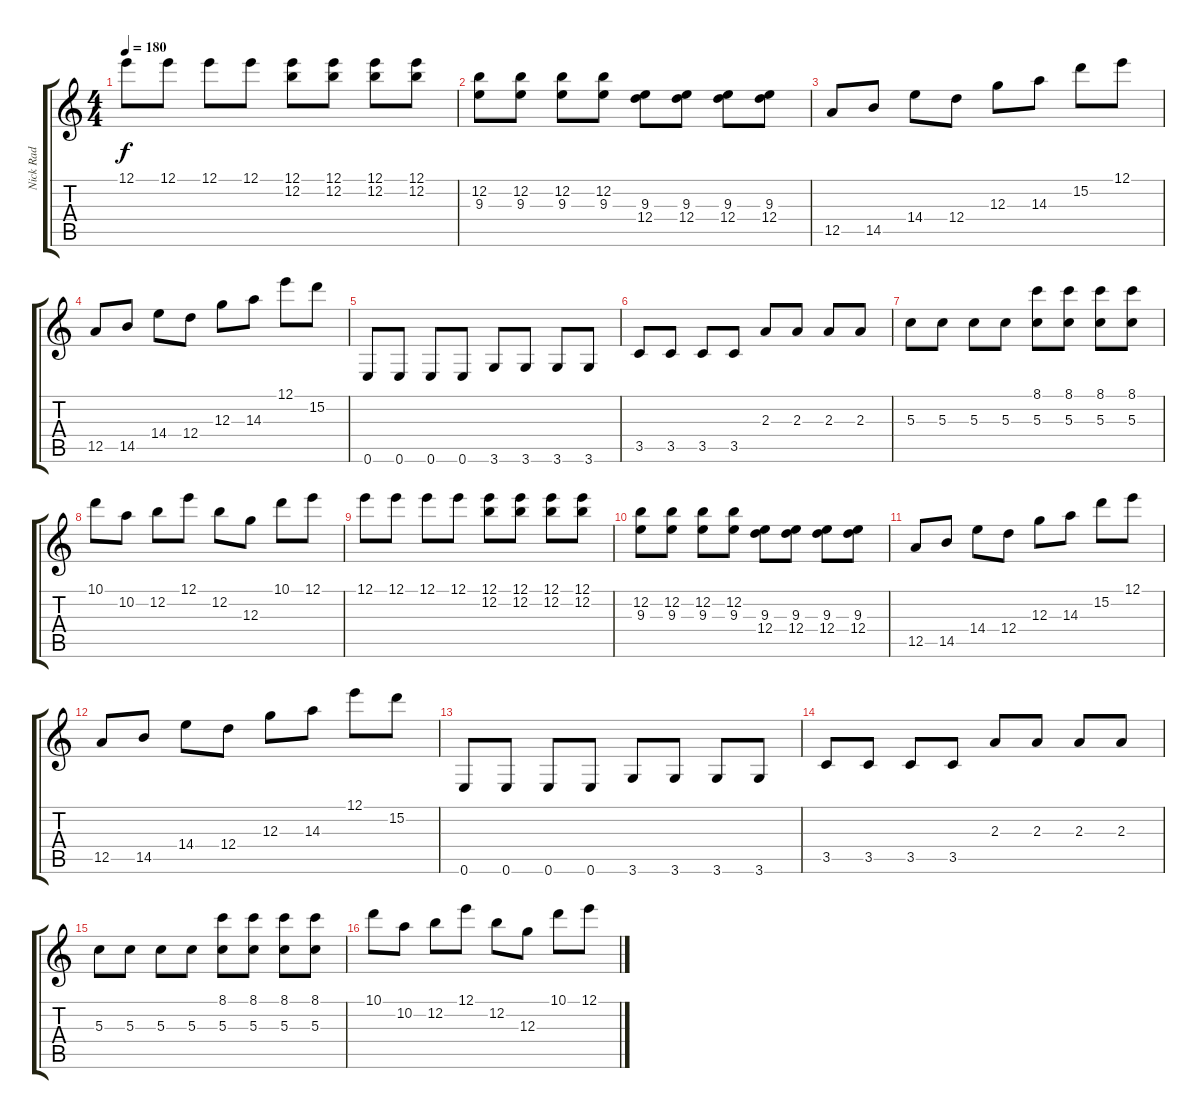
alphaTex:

\track ("Nick Rad" "Nick Rad") {instrument distortionguitar}
\staff {score tabs}
\tuning (E4 B3 G3 D3 A2 E2) {hide}
\ts (4 4)
\tempo 180
\clef g2
\ks c
12.1.8{dy f} 12.1.8 12.1.8 12.1.8 (12.1 12.2).8 (12.1 12.2).8 (12.1 12.2).8 (12.1 12.2).8 |
(12.2 9.3).8 (12.2 9.3).8 (12.2 9.3).8 (12.2 9.3).8 (9.3 12.4).8 (9.3 12.4).8 (9.3 12.4).8 (9.3 12.4).8 |
12.5.8 14.5.8 14.4.8 12.4.8 12.3.8 14.3.8 15.2.8 12.1.8 |
12.5.8 14.5.8 14.4.8 12.4.8 12.3.8 14.3.8 12.1.8 15.2.8 |
0.6.8 0.6.8 0.6.8 0.6.8 3.6.8 3.6.8 3.6.8 3.6.8 |
3.5.8 3.5.8 3.5.8 3.5.8 2.3.8 2.3.8 2.3.8 2.3.8 |
5.3.8 5.3.8 5.3.8 5.3.8 (8.1 5.3).8 (8.1 5.3).8 (8.1 5.3).8 (8.1 5.3).8 |
10.1.8 10.2.8 12.2.8 12.1.8 12.2.8 12.3.8 10.1.8 12.1.8 |
12.1.8 12.1.8 12.1.8 12.1.8 (12.1 12.2).8 (12.1 12.2).8 (12.1 12.2).8 (12.1 12.2).8 |
(12.2 9.3).8 (12.2 9.3).8 (12.2 9.3).8 (12.2 9.3).8 (9.3 12.4).8 (9.3 12.4).8 (9.3 12.4).8 (9.3 12.4).8 |
12.5.8 14.5.8 14.4.8 12.4.8 12.3.8 14.3.8 15.2.8 12.1.8 |
12.5.8 14.5.8 14.4.8 12.4.8 12.3.8 14.3.8 12.1.8 15.2.8 |
0.6.8 0.6.8 0.6.8 0.6.8 3.6.8 3.6.8 3.6.8 3.6.8 |
3.5.8 3.5.8 3.5.8 3.5.8 2.3.8 2.3.8 2.3.8 2.3.8 |
5.3.8 5.3.8 5.3.8 5.3.8 (8.1 5.3).8 (8.1 5.3).8 (8.1 5.3).8 (8.1 5.3).8 |
10.1.8 10.2.8 12.2.8 12.1.8 12.2.8 12.3.8 10.1.8 12.1.8
